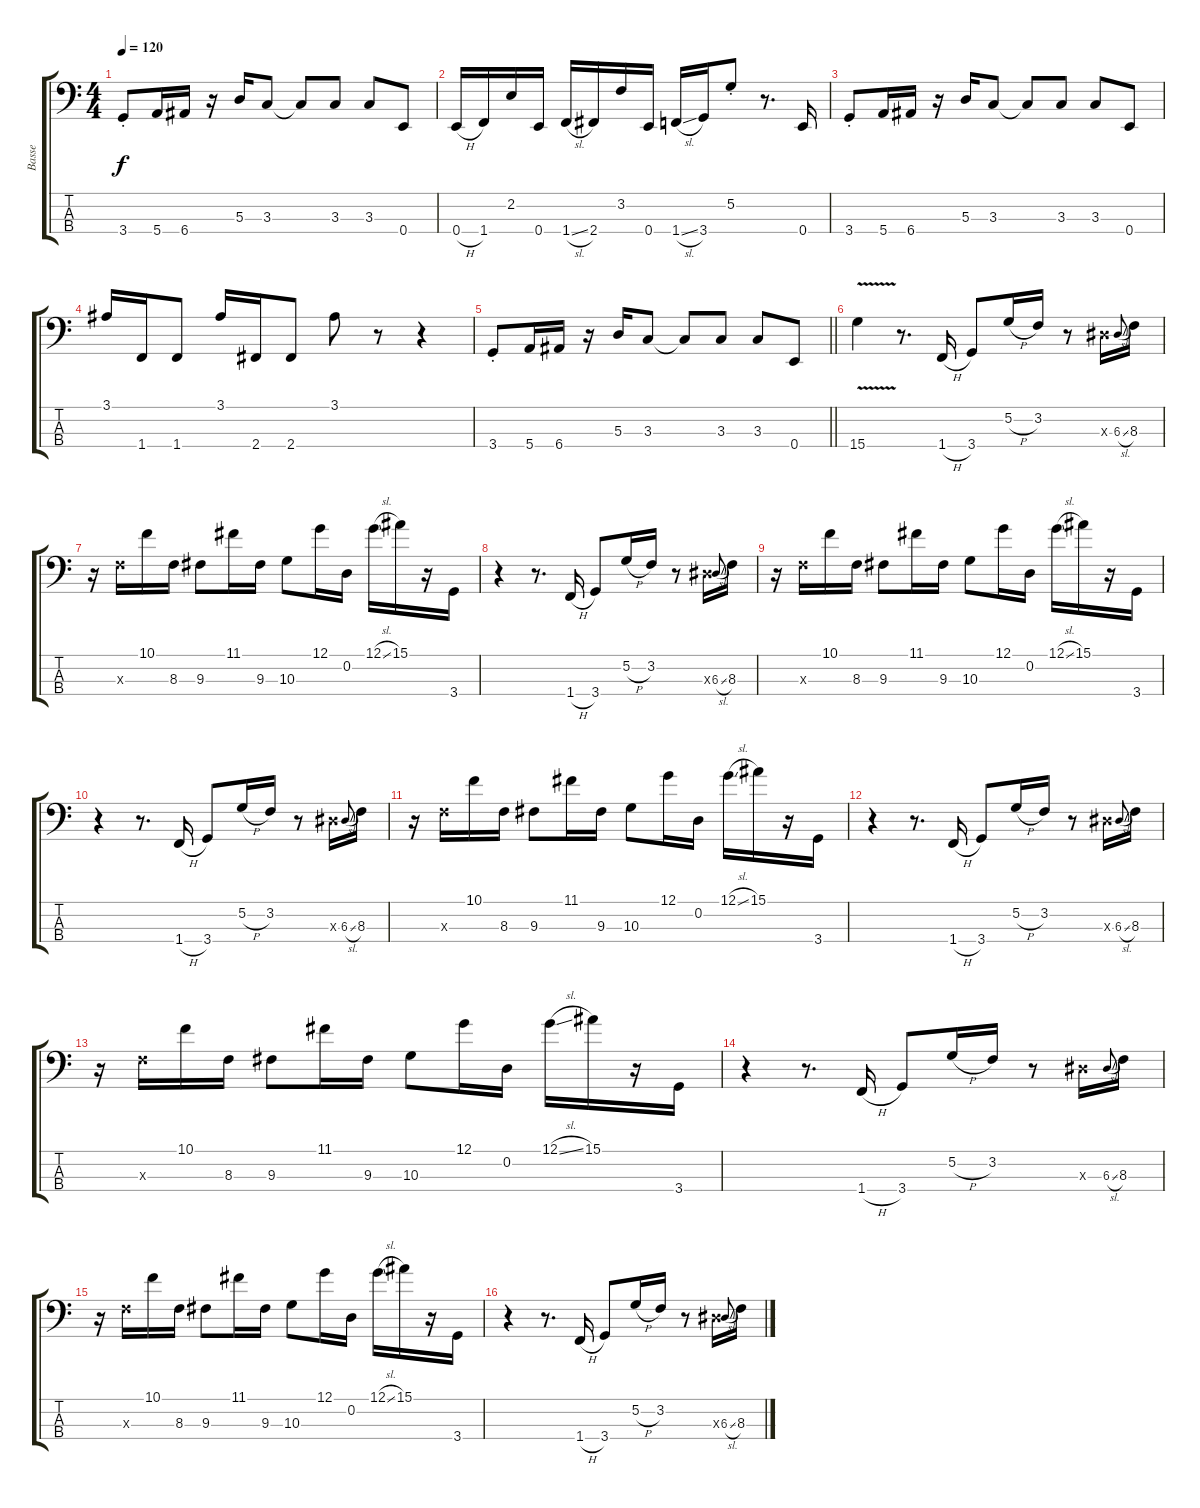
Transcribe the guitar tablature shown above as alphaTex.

\track ("Basse" "Basse") {instrument electricbassfinger}
\staff {score tabs}
\tuning (G2 D2 A1 E1) {hide}
\ts (4 4)
\tempo 120
\clef f4
\ks c
3.4{st}.8{dy f} 5.4.16 6.4.16 r.16 5.3.16 3.3.8 3.3{t}.8 3.3.8 3.3.8 0.4.8 |
0.4{h}.16 1.4.16 2.2.16 0.4.16 1.4{sl}.16 2.4.16 3.2.16 0.4.16 1.4{sl}.16 3.4.16 5.2{st}.8 r.8{d} 0.4.16 |
3.4{st}.8 5.4.16 6.4.16 r.16 5.3.16 3.3.8 3.3{t}.8 3.3.8 3.3.8 0.4.8 |
3.1.16 1.4.16 1.4.8 3.1.16 2.4.16 2.4.8 3.1.8 r.8 r.4 |
\barLineRight lightlight
3.4{st}.8 5.4.16 6.4.16 r.16 5.3.16 3.3.8 3.3{t}.8 3.3.8 3.3.8 0.4.8 |
15.4{v}.4 r.8{d} 1.4{h}.16 3.4.8 5.2{h}.16 3.2.16 r.8 6.3{x}.16 6.3{sl}.8{gr onbeat} 8.3.16 |
r.16 8.3{x}.16 10.1.16 8.3.16 9.3.8 11.1.16 9.3.16 10.3.8 12.1.16 0.2.16 12.1{sl}.16 15.1.16 r.16 3.4.16 |
r.4 r.8{d} 1.4{h}.16 3.4.8 5.2{h}.16 3.2.16 r.8 6.3{x}.16 6.3{sl}.8{gr onbeat} 8.3.16 |
r.16 8.3{x}.16 10.1.16 8.3.16 9.3.8 11.1.16 9.3.16 10.3.8 12.1.16 0.2.16 12.1{sl}.16 15.1.16 r.16 3.4.16 |
r.4 r.8{d} 1.4{h}.16 3.4.8 5.2{h}.16 3.2.16 r.8 6.3{x}.16 6.3{sl}.8{gr onbeat} 8.3.16 |
r.16 8.3{x}.16 10.1.16 8.3.16 9.3.8 11.1.16 9.3.16 10.3.8 12.1.16 0.2.16 12.1{sl}.16 15.1.16 r.16 3.4.16 |
r.4 r.8{d} 1.4{h}.16 3.4.8 5.2{h}.16 3.2.16 r.8 6.3{x}.16 6.3{sl}.8{gr onbeat} 8.3.16 |
r.16 8.3{x}.16 10.1.16 8.3.16 9.3.8 11.1.16 9.3.16 10.3.8 12.1.16 0.2.16 12.1{sl}.16 15.1.16 r.16 3.4.16 |
r.4 r.8{d} 1.4{h}.16 3.4.8 5.2{h}.16 3.2.16 r.8 6.3{x}.16 6.3{sl}.8{gr onbeat} 8.3.16 |
r.16 8.3{x}.16 10.1.16 8.3.16 9.3.8 11.1.16 9.3.16 10.3.8 12.1.16 0.2.16 12.1{sl}.16 15.1.16 r.16 3.4.16 |
r.4 r.8{d} 1.4{h}.16 3.4.8 5.2{h}.16 3.2.16 r.8 6.3{x}.16 6.3{sl}.8{gr onbeat} 8.3.16
